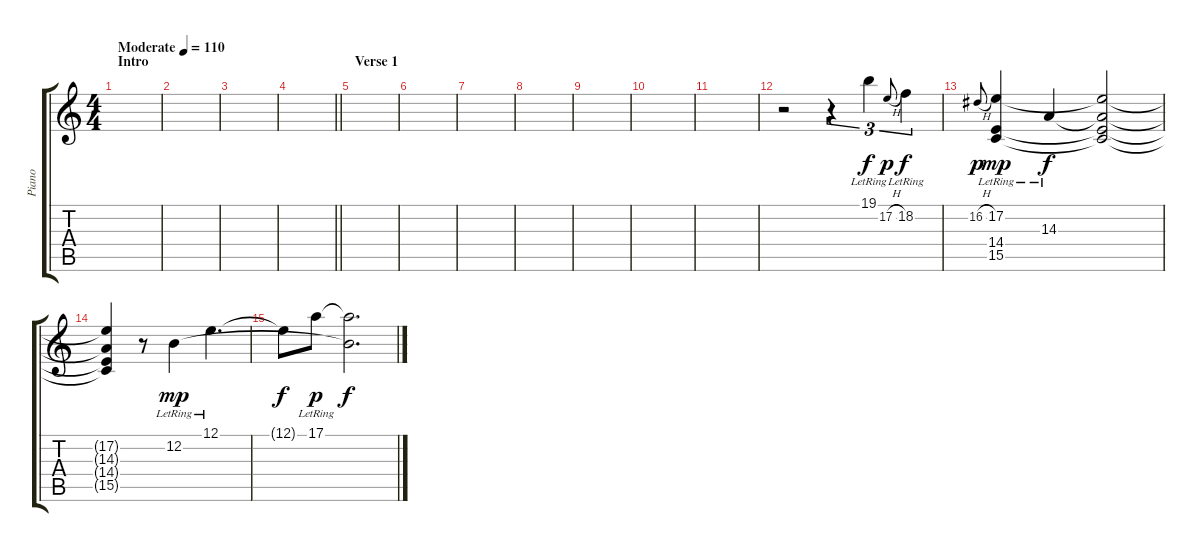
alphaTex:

\track ("Piano" "Piano") {instrument brightacousticpiano}
\staff {score tabs}
\tuning (E4 B3 G3 D3 A2 E2) {hide}
\ts (4 4)
\section ("" "Intro")
\tempo (110 "Moderate")
\clef g2
\ks c
|
|
|
\barLineRight lightlight
|
\section ("" "Verse 1")
|
|
|
|
|
|
|
r.2 r.4{tu (3 2)} 19.1{lr}.4{tu (3 2)} 17.2{h}.8{gr onbeat dy p} 18.2{lr}.4{tu (3 2) dy f} |
16.2{h}.8{gr onbeat dy p} (17.2{lr} 14.4{lr} 15.5{lr}).4{dy mp} 14.3{lr}.4{dy f} (17.2{t} 14.3{t} 14.4{t} 15.5{t}).2 |
(17.2{t} 14.3{t} 14.4{t} 15.5{t}).4 r.8 12.2{lr}.4{dy mp} 12.1{lr}.4{d} |
12.1{t}.8{dy f} 17.1{lr}.8{dy p} (17.1{t} 12.2{t}).2{d dy f}
